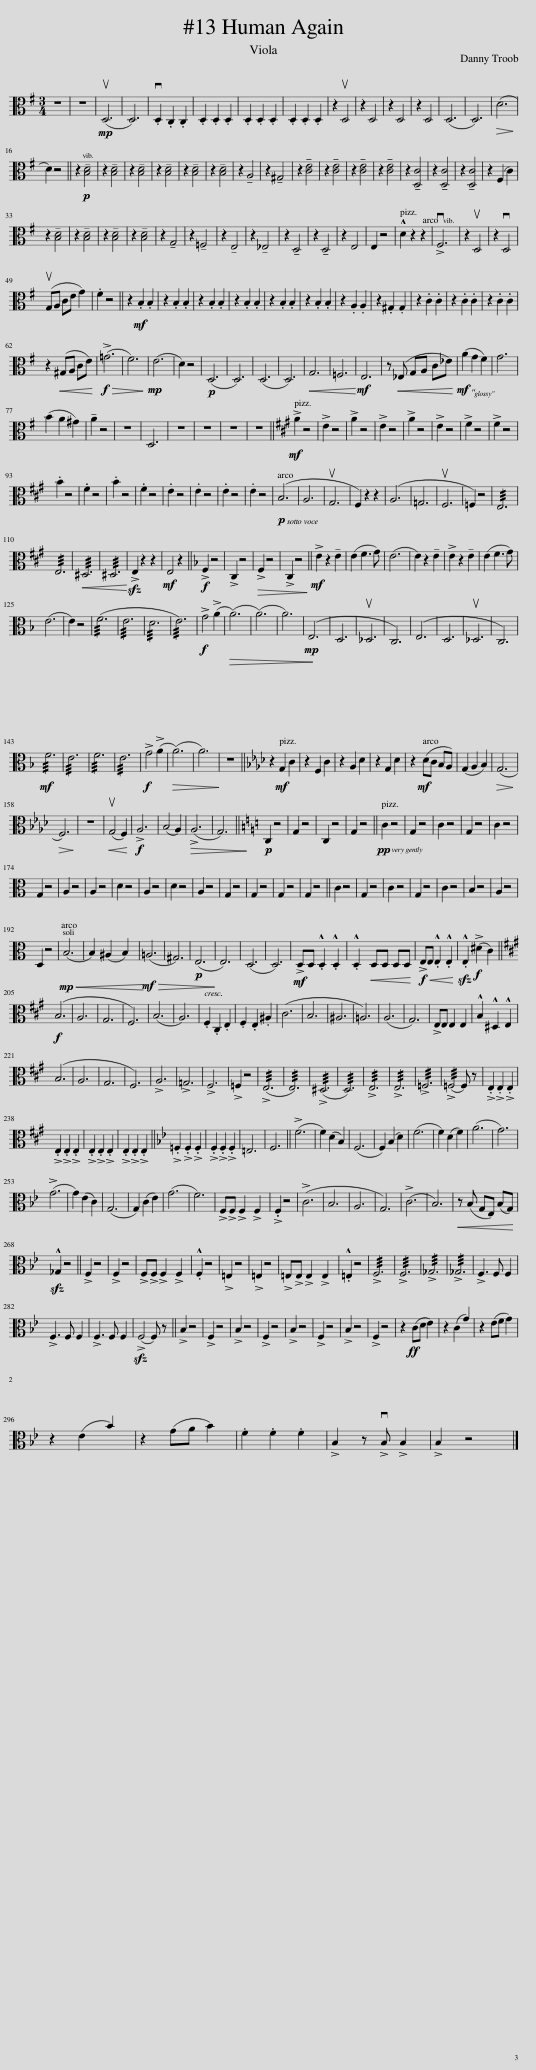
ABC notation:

X:1
L:1/8
M:3/4
I:linebreak $
K:G
V:1 alto
V:1
 z6 | z6 |!mp! (uD,6 | D,6) | .vD,2 .C,2 .C,2 | %5
 .D,2 .D,2 .D,2 | .D,2 .D,2 .D,2 | .D,2 .D,2 .D,2 | z2 uD,4 | z2 D,4 | %10
 z2 D,4 | z2 D,4 | (D,6 | D,6) |!>(! (D6!>)! |$ %15
 D2) z4 || z2!p! !tenuto![B,D]4 | z2 !tenuto![B,D]4 | z2 !tenuto![B,D]4 | z2 !tenuto![B,D]4 | %20
 z2 !tenuto![B,D]4 | z2 !tenuto![B,D]4 | z2 !tenuto!A,4 | z2 !tenuto!^G,4 | z2 !tenuto![CE]4 | %25
 z2 !tenuto![CE]4 | z2 !tenuto![CE]4 | z2 !tenuto![CE]4 | z2 !tenuto![D,C]4 | z2 !tenuto![D,C]4 | %30
 z2 !tenuto![D,C]4 | z2 (F,2 C2) |$ z2 !tenuto![B,D]4 | z2 !tenuto![B,D]4 | z2 !tenuto![B,D]4 | %35
 z2 !tenuto![B,D]4 | z2 !tenuto!G,4 | z2 !tenuto!=F,4 | z2 !tenuto!E,4 | z2 !tenuto!_E,4 | %40
 z2 !tenuto!D,4 | z2 !tenuto!D,4 | z2 E,4 | E,2 z4 | !^!D2 z2 z2 | %45
 !>!vF,6 | z2 uD,4 | z2 vD,4 |$ (uG,A, CE G2) | .F2 z4 || %50
 z2!mf! .B,2 .B,2 | z2 .B,2 .B,2 | z2 .B,2 .B,2 | z2 .B,2 .B,2 | z2 .B,2 .B,2 | %55
 z2 .B,2 .B,2 | z2 .A,2 .A,2 | z2 .^G,2 .G,2 | z2 .C2 .C2 | z2 .C2 .C2 | %60
 z2 .C2 .C2 |$ z2!<(! (^G,A, CE)!<)! |!f!!>(! (!>!=G6!>)! | F6) |!mp! (E6 | %65
 D2) z4 |!p! (D,6 | D,6) | (D,6 | D,6) | %70
!<(! G,6!<)! | =F,6 |!mf! E,6 | z!<(! (_E, G,A, C_E)!<)! |!mf! (A2 G2 F2) | %75
 G6 |$ (B2 A2 ^G2) | !tenuto!A2 z4 | z6 | D,6 | %80
 z6 | z6 | z6 | z6 ||[K:A]!mf! !>!A2 z4 | %85
 !>!E2 z4 | !>!A2 z4 | !>!E2 z4 | !>!A2 z4 | !>!E2 z4 | %90
 !>!F2 z4 | !>!F2 z4 |$ .B2 z4 | .F2 z4 | .B2 z4 | %95
 .F2 z4 | .E2 z4 | .E2 z4 | .E2 z4 | .E2 z4 | %100
!p! (B,6 | A,6 | uG,6 | F,2) z2 z2 | (A,6 | %105
 =G,6 | uF,6 | =F,2) z4 | !///!E,6 |$ !///!E,6 | %110
!<(! !///!^D,6!<)! | !///!^D,6 |!sfz! !>!E,2 z2 z2 |!mf! E,4 z2 ||[K:F]!f! !>!F,2 z4 | %115
 !>!C,2 z4 |!>(! !>!F,2 z4!>)! | !>!C,2 z4 ||!mf! !>!E2 z2 !tenuto!E2 | (E2 F3 G) | %120
 (E6 | E2) z2 !tenuto!E2 | !>!E2 z2 !tenuto!E2 | (E2 F3 G) |$ (E6 | %125
 E2) z4 | (!///!F6 | !///!E6 | !///!D6 | !///!E6) | %130
!f! !>!G4 (!>!A2 |!>(! (A6)!>)! | (A6) | A6) |!mp! (E,6 | %135
 D,6 | u_D,6 | C,6) | (E,6 | D,6 | %140
 u_D,6 | C,6) |$!mf! !///!F6 | !///!E6 | !///!F6 | %145
 !///!E6 |!f! !>!G4 (!>!A2 |!>(! (A6)!>)! | A6) | z6 || %150
[K:Ab] z2!mf! G,2 C2 | z2 F,2 C2 | z2 A,2 D2 | z2 G,2 D2 | z2!mf! (DC B,A,) | %155
 (G,2 A,2 B,2) |!>(! (G,6!>)! |$!>(! F,6)!>)! | z6 |!<(! (uG,4 F,2)!<)! | %160
!f! !>!A,6 | (B,4 A,2) |!>(! (!>!A,6!>)! | G,6) ||[K:C]!p! C,2 z4 | %165
 G,2 z4 | C,2 z4 | G,2 z4 ||!pp! C2 z4 | G,2 z4 | %170
 C2 z4 | G,2 z4 | C2 z4 |$ G,2 z4 | A,2 z4 | %175
 A,2 z4 | D2 z4 | A,2 z4 | D2 z4 | A,2 z4 | %180
 G,2 z4 | G,2 z4 | G,2 z4 | G,2 z4 || C2 z4 | %185
 G,2 z4 | C2 z4 | G,2 z4 | C2 z4 | B,2 z4 | %190
 A,2 z4 |$ D,2 z4 |!mp!!<(! (B,6!<)! | B,2) (^A,2 B,2) |!mf!!>(! (=A,6!>)! | %195
 ^G,6) |!p! (E,6 | E,6) | (D,6 | D,6) | %200
!mf! !>!D,D, .!^!D,2 .!^!D,2 | .!^!D,2!<(! D,D, D,D,!<)! |!f! !>!E,!<(!E, .!^!E,2 .!^!E,2!<)! |!sfz! .!^!E,2!f! (!>!^D2 C2) ||$[K:A]!f! (B,6 | %205
 A,6 | G,6 | F,6) | (B,6 | A,6) | %210
 .F,2 .C,2 .E,2 | .F,2 .E,2 .^A,2 | (C6 | B,6 | ^A,6 | %215
 =A,6) | (A,6 | G,6) | !>!E,E, E,2 E,2 | !^!B,2 !^!^D,2 !^!E,2 |$ %220
 (B,6 | A,6 | G,6 | F,6) | !>!A,6 | %225
 !>!=G,6 | !>!F,6 | !>!=F,2 z4 | (!///!!>!E,6 | !///!E,6) | %230
 (!///!!>!^D,6 | !///!D,6) | !///!!>!E,6 | !///!!>!E,6 | !///!!>!=F,6 | %235
 (!///!!>!=F,4 F,) z | !>!.E,2 !>!.E,2 !>!.E,2 |$ !>!.E,2 !>!.E,2 !>!.E,2 | !>!.E,2 !>!.E,2 !>!.E,2 | !>!.E,2 !>!.E,2 !>!.E,2 || %240
[K:Bb] !>!.=F,2 !>!.F,2 !>!.F,2 | !>!.F,2 !>!.F,2 !>!.F,2 | =E,6 | F,6 || (!>!F6 | %245
 F2) (D2 B,2) | (F,6 | F,2) (B,2 D2) | (F6 | F2) (D2 F2) | %250
 (A6 | G6) |$ (!>!G6 | G2) (E2 C2) | (G,6 | %255
 G,2) (C2 E2) | (G6 | F6) | !>!F,!>!F, !>!F,2 !>!F,2 | !>!.F,2 z4 | %260
 (!>!C6 | B,6 | A,6 | G,6) | (!>!C6 | %265
 B,6) |!<(! z (B, G,E,) (B,G,)!<)! |$!sfz! !^!_G,2 z4 || !>!F,2 z4 | !>!F,2 z4 | %270
 !>!F,!>!F, !>!F,2 !>!F,2 | .!^!F,2 z4 | !>!=E,2 z4 | !>!=E,2 z4 | !>!=E,!>!E, !>!E,2 !>!E,2 | %275
 .!^!=E,2 z4 | !///!!>!F,6 | !///!!>!F,6 | !///!!>!_G,6 | !///!!>!_G,6 | %280
 !>!F,3 F, F,2 |$ !>!F,3 F, F,2 | !>!F,3 F, F,2 |!sfz! (!>!F,4 F,) z || !>!B,2 z4 | %285
 !>!F,2 z4 | !>!B,2 z4 | !>!F,2 z4 | !>!B,2 z4 | !>!F,2 z4 | %290
 !>!B,2 z4 | !>!F,2 z4 | z2!ff! (CD E2) | z2 (C2 G2) | z2 (EF G2) |$ %295
 z2 (E2 B2) | z2 (GA B2) | .F2 .F2 .F2 | !>!B,2 z !>!vB, !>!B,2 | !>!B,2 z4 |] %300
